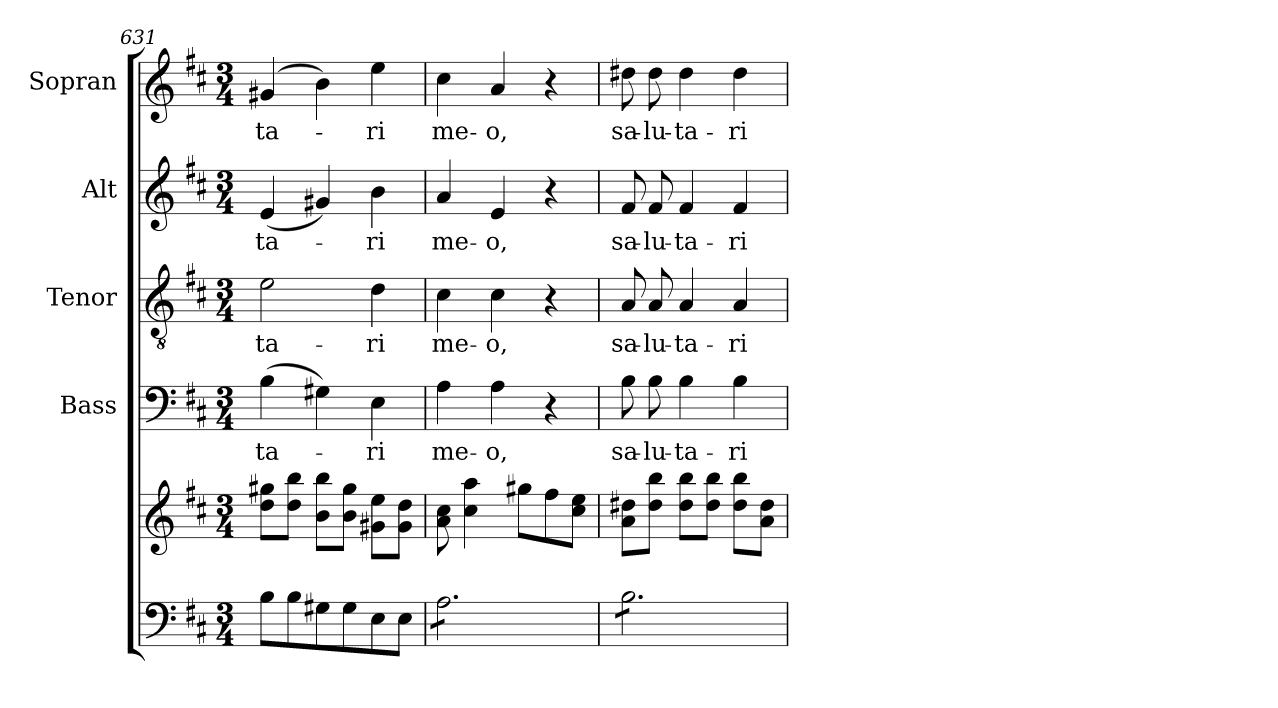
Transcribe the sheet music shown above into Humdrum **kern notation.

**kern	**kern	**kern	**text	**kern	**text	**kern	**text	**kern	**text
*part5	*part5	*part4	*part4	*part3	*part3	*part2	*part2	*part1	*part1
*staff6	*staff5	*staff4	*staff4	*staff3	*staff3	*staff2	*staff2	*staff1	*staff1
*	*	*I"Bass	*	*I"Tenor	*	*I"Alt	*	*I"Sopran	*
*	*	*I'B.	*	*I'T.	*	*I'A.	*	*I'S.	*
!!LO:PB:g=z
*clefF4	*clefG2	*clefF4	*	*clefGv2	*	*clefG2	*	*clefG2	*
*k[f#c#]	*k[f#c#]	*k[f#c#]	*	*k[f#c#]	*	*k[f#c#]	*	*k[f#c#]	*
*D:	*D:	*D:	*	*D:	*	*D:	*	*D:	*
*M3/4	*M3/4	*M3/4	*	*M3/4	*	*M3/4	*	*M3/4	*
=631	=631	=631	=631	=631	=631	=631	=631	=631	=631
!	!	!	!LO:LY:b	!	!LO:LY:b	!	!LO:LY:b	!	!LO:LY:b
8B\L	8dd\ 8gg#X\L	(>4B\	-ta-	2e\	-ta-	(<4e/	-ta-	(4g#X/	-ta-
8B\	8dd\ 8bb\J	.	.	.	.	.	.	.	.
8G#X\	8b\ 8bb\L	4G#X\)	.	.	.	4g#X/)	.	4b\)	.
8G#\	8b\ 8gg#\J	.	.	.	.	.	.	.	.
!	!	!	!LO:LY:b	!	!LO:LY:b	!	!LO:LY:b	!	!LO:LY:b
8E\	8g#X\ 8ee\L	4E\	-ri	4d\	-ri	4b\	-ri	4ee\	-ri
8E\J	8g#\ 8dd\J	.	.	.	.	.	.	.	.
=632	=632	=632	=632	=632	=632	=632	=632	=632	=632
!	!	!	!LO:LY:b	!	!LO:LY:b	!	!LO:LY:b	!	!LO:LY:b
*tremolo	*	*	*	*	*	*	*	*	*
8A\L	8a\ 8cc#\	4A\	me-	4c#\	me-	4a/	me-	4cc#\	me-
8A\	4cc#\ 4aa\	.	.	.	.	.	.	.	.
!	!	!	!LO:LY:b	!	!LO:LY:b	!	!LO:LY:b	!	!LO:LY:b
8A\	.	4A\	-o,	4c#\	-o,	4e/	-o,	4a/	-o,
8A\	8gg#X\L	.	.	.	.	.	.	.	.
8A\	8ff#\	4r	.	4r	.	4r	.	4r	.
8A\J	8cc#\ 8ee\J	.	.	.	.	.	.	.	.
=633	=633	=633	=633	=633	=633	=633	=633	=633	=633
!	!	!	!LO:LY:b	!	!LO:LY:b	!	!LO:LY:b	!	!LO:LY:b
8B\L	8a\ 8dd#X\L	8B\	sa-	8A/	sa-	8f#/	sa-	8dd#X\	sa-
!	!	!	!LO:LY:b	!	!LO:LY:b	!	!LO:LY:b	!	!LO:LY:b
8B\	8dd#\ 8bb\J	8B\	-lu-	8A/	-lu-	8f#/	-lu-	8dd#\	-lu-
!	!	!	!LO:LY:b	!	!LO:LY:b	!	!LO:LY:b	!	!LO:LY:b
8B\	8dd#\ 8bb\L	4B\	-ta-	4A/	-ta-	4f#/	-ta-	4dd#\	-ta-
8B\	8dd#\ 8bb\J	.	.	.	.	.	.	.	.
!	!	!	!LO:LY:b	!	!LO:LY:b	!	!LO:LY:b	!	!LO:LY:b
8B\	8dd#\ 8bb\L	4B\	-ri	4A/	-ri	4f#/	-ri	4dd#\	-ri
8B\J	8a\ 8dd#\J	.	.	.	.	.	.	.	.
*Xtremolo	*	*	*	*	*	*	*	*	*
=	=	=	=	=	=	=	=	=	=
*-	*-	*-	*-	*-	*-	*-	*-	*-	*-
